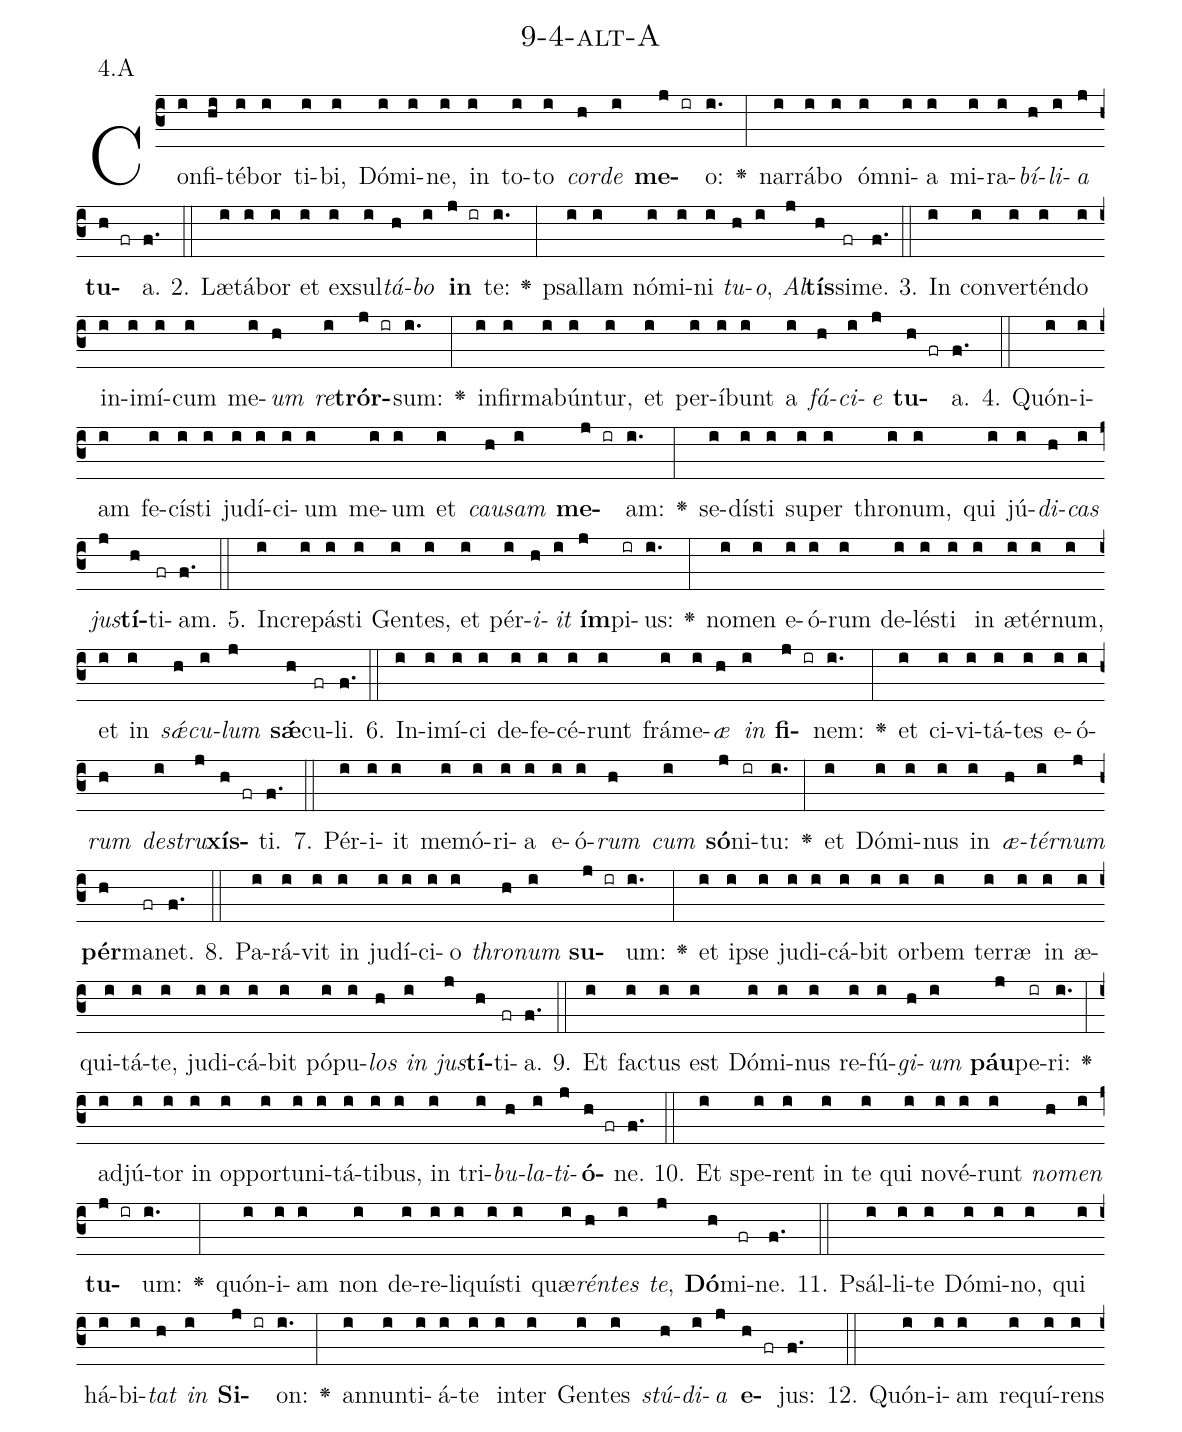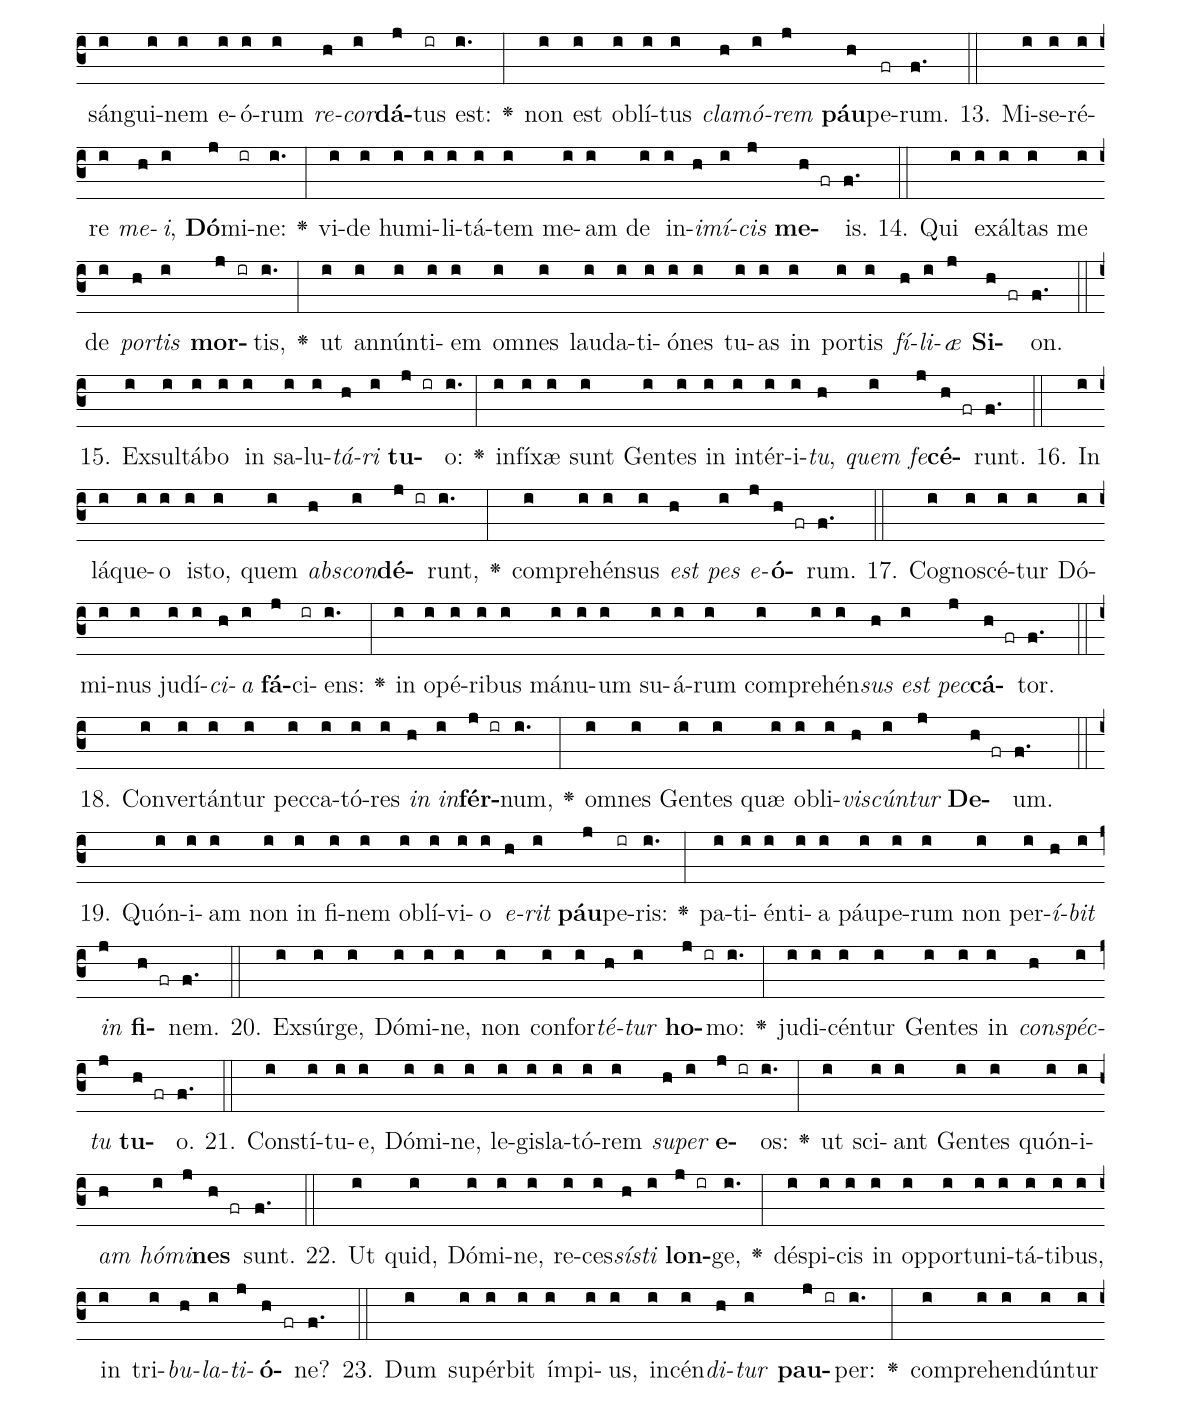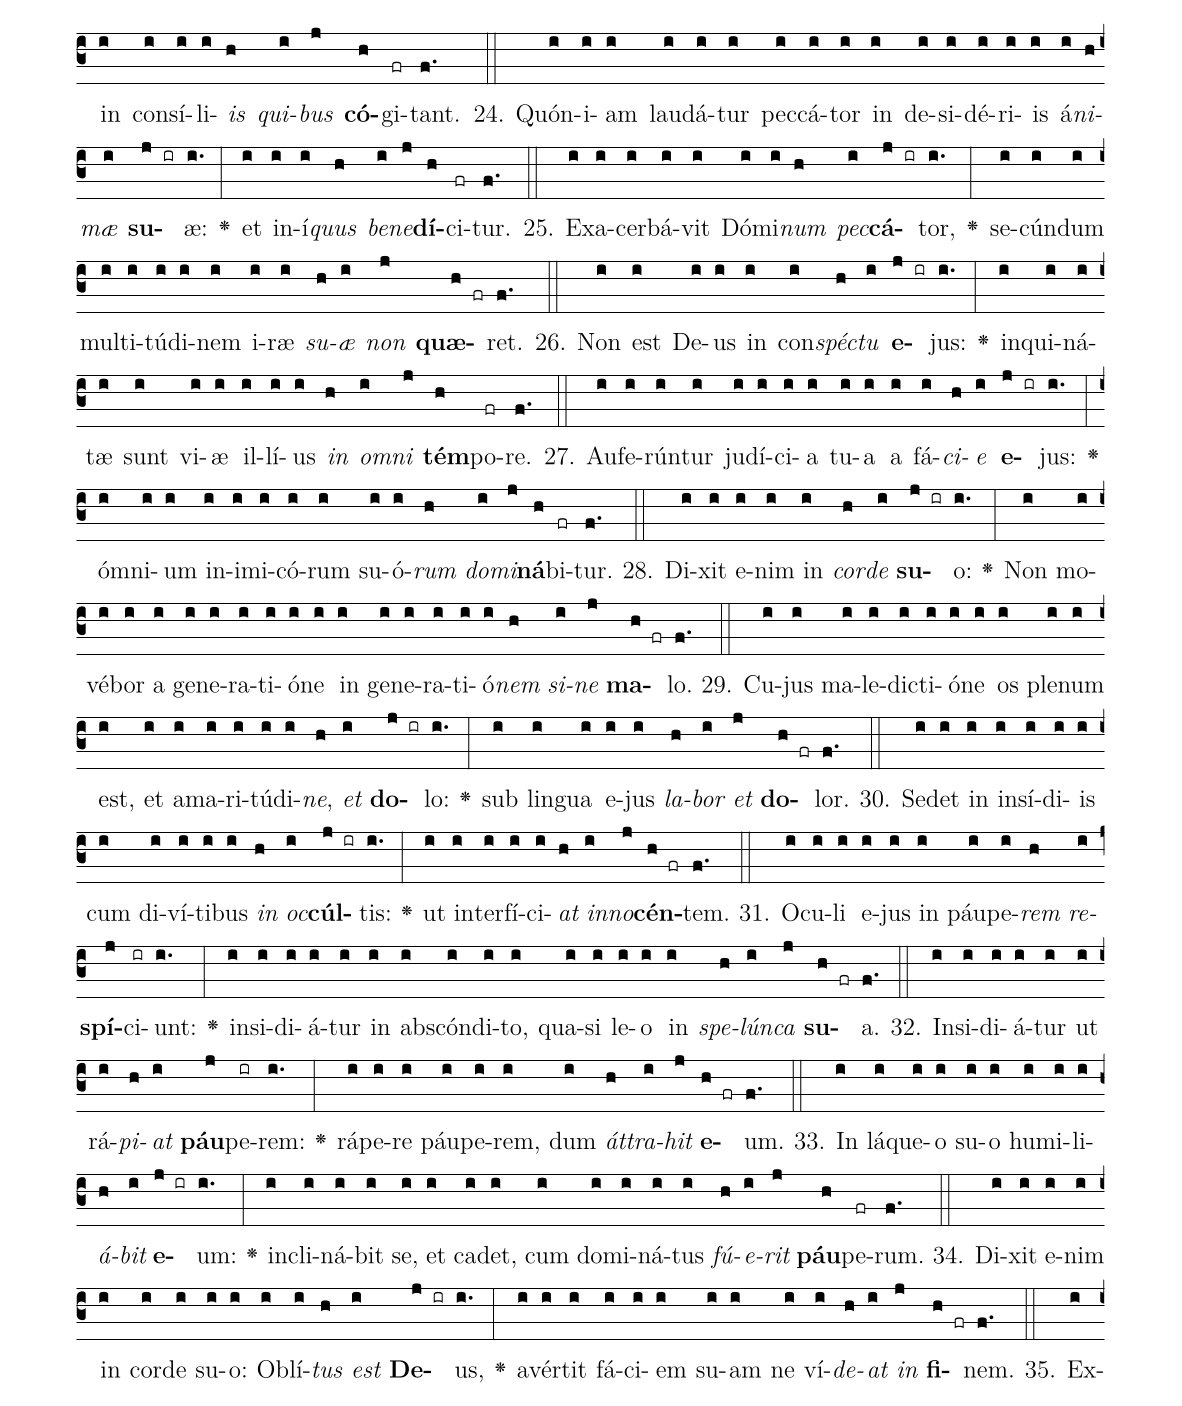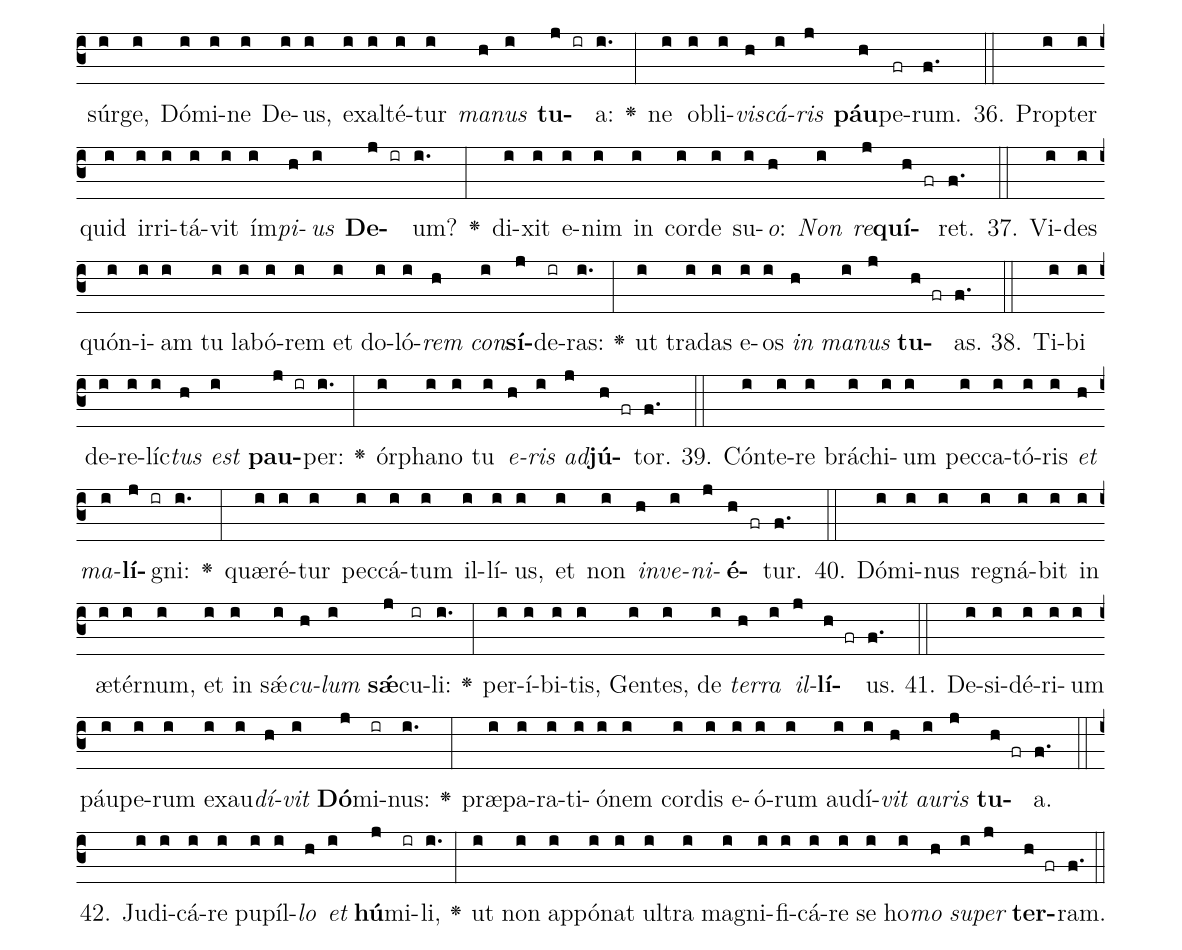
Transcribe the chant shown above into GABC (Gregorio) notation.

name: 9-4-alt-A;
annotation: 4.A;
%%
(c3)Con(i)fi(hi)té(i)bor(i) ti(i)bi,(i) Dó(i)mi(i)ne,(i) in(i) to(i)to(i) <i>cor</i>(h)<i>de</i>(i) <b>me</b>(j ir)o:(i.) <v>\greheightstar</v>(:) nar(i)rá(i)bo(i) óm(i)ni(i)a(i) mi(i)ra(i)<i>bí</i>(h)<i>li</i>(i)<i>a</i>(j) <b>tu</b>(h fr)a.(f.) (::)
2. Læ(i)tá(i)bor(i) et(i) ex(i)sul(i)<i>tá</i>(h)<i>bo</i>(i) <b>in</b>(j ir) te:(i.) <v>\greheightstar</v>(:) psal(i)lam(i) nó(i)mi(i)ni(i) <i>tu</i>(h)<i>o</i>,(i) <i>Al</i>(j)<b>tís</b>(h)si(fr)me.(f.) (::)
3. In(i) con(i)ver(i)tén(i)do(i) in(i)i(i)mí(i)cum(i) me(i)<i>um</i>(h) <i>re</i>(i)<b>trór</b>(j ir)sum:(i.) <v>\greheightstar</v>(:) in(i)fir(i)ma(i)bún(i)tur,(i) et(i) per(i)í(i)bunt(i) a(i) <i>fá</i>(h)<i>ci</i>(i)<i>e</i>(j) <b>tu</b>(h fr)a.(f.) (::)
4. Quón(i)i(i)am(i) fe(i)cís(i)ti(i) ju(i)dí(i)ci(i)um(i) me(i)um(i) et(i) <i>cau</i>(h)<i>sam</i>(i) <b>me</b>(j ir)am:(i.) <v>\greheightstar</v>(:) se(i)dís(i)ti(i) su(i)per(i) thro(i)num,(i) qui(i) jú(i)<i>di</i>(h)<i>cas</i>(i) <i>jus</i>(j)<b>tí</b>(h)ti(fr)am.(f.) (::)
5. In(i)cre(i)pás(i)ti(i) Gen(i)tes,(i) et(i) pér(i)<i>i</i>(h)<i>it</i>(i) <b>ím</b>(j)pi(ir)us:(i.) <v>\greheightstar</v>(:) no(i)men(i) e(i)ó(i)rum(i) de(i)lés(i)ti(i) in(i) æ(i)tér(i)num,(i) et(i) in(i) <i>sǽ</i>(h)<i>cu</i>(i)<i>lum</i>(j) <b>sǽ</b>(h)cu(fr)li.(f.) (::)
6. In(i)i(i)mí(i)ci(i) de(i)fe(i)cé(i)runt(i) frá(i)me(i)<i>æ</i>(h) <i>in</i>(i) <b>fi</b>(j ir)nem:(i.) <v>\greheightstar</v>(:) et(i) ci(i)vi(i)tá(i)tes(i) e(i)ó(i)<i>rum</i>(h) <i>de</i>(i)<i>stru</i>(j)<b>xís</b>(h fr)ti.(f.) (::)
7. Pér(i)i(i)it(i) me(i)mó(i)ri(i)a(i) e(i)ó(i)<i>rum</i>(h) <i>cum</i>(i) <b>só</b>(j)ni(ir)tu:(i.) <v>\greheightstar</v>(:) et(i) Dó(i)mi(i)nus(i) in(i) <i>æ</i>(h)<i>tér</i>(i)<i>num</i>(j) <b>pér</b>(h)ma(fr)net.(f.) (::)
8. Pa(i)rá(i)vit(i) in(i) ju(i)dí(i)ci(i)o(i) <i>thro</i>(h)<i>num</i>(i) <b>su</b>(j ir)um:(i.) <v>\greheightstar</v>(:) et(i) ip(i)se(i) ju(i)di(i)cá(i)bit(i) or(i)bem(i) ter(i)ræ(i) in(i) æ(i)qui(i)tá(i)te,(i) ju(i)di(i)cá(i)bit(i) pó(i)pu(i)<i>los</i>(h) <i>in</i>(i) <i>jus</i>(j)<b>tí</b>(h)ti(fr)a.(f.) (::)
9. Et(i) fac(i)tus(i) est(i) Dó(i)mi(i)nus(i) re(i)fú(i)<i>gi</i>(h)<i>um</i>(i) <b>páu</b>(j)pe(ir)ri:(i.) <v>\greheightstar</v>(:) ad(i)jú(i)tor(i) in(i) op(i)por(i)tu(i)ni(i)tá(i)ti(i)bus,(i) in(i) tri(i)<i>bu</i>(h)<i>la</i>(i)<i>ti</i>(j)<b>ó</b>(h fr)ne.(f.) (::)
10. Et(i) spe(i)rent(i) in(i) te(i) qui(i) no(i)vé(i)runt(i) <i>no</i>(h)<i>men</i>(i) <b>tu</b>(j ir)um:(i.) <v>\greheightstar</v>(:) quón(i)i(i)am(i) non(i) de(i)re(i)li(i)quís(i)ti(i) quæ(i)<i>rén</i>(h)<i>tes</i>(i) <i>te</i>,(j) <b>Dó</b>(h)mi(fr)ne.(f.) (::)
11. Psál(i)li(i)te(i) Dó(i)mi(i)no,(i) qui(i) há(i)bi(i)<i>tat</i>(h) <i>in</i>(i) <b>Si</b>(j ir)on:(i.) <v>\greheightstar</v>(:) an(i)nun(i)ti(i)á(i)te(i) in(i)ter(i) Gen(i)tes(i) <i>stú</i>(h)<i>di</i>(i)<i>a</i>(j) <b>e</b>(h fr)jus:(f.) (::)
12. Quón(i)i(i)am(i) re(i)quí(i)rens(i) sán(i)gui(i)nem(i) e(i)ó(i)rum(i) <i>re</i>(h)<i>cor</i>(i)<b>dá</b>(j)tus(ir) est:(i.) <v>\greheightstar</v>(:) non(i) est(i) ob(i)lí(i)tus(i) <i>cla</i>(h)<i>mó</i>(i)<i>rem</i>(j) <b>páu</b>(h)pe(fr)rum.(f.) (::)
13. Mi(i)se(i)ré(i)re(i) <i>me</i>(h)<i>i</i>,(i) <b>Dó</b>(j)mi(ir)ne:(i.) <v>\greheightstar</v>(:) vi(i)de(i) hu(i)mi(i)li(i)tá(i)tem(i) me(i)am(i) de(i) in(i)<i>i</i>(h)<i>mí</i>(i)<i>cis</i>(j) <b>me</b>(h fr)is.(f.) (::)
14. Qui(i) ex(i)ál(i)tas(i) me(i) de(i) <i>por</i>(h)<i>tis</i>(i) <b>mor</b>(j ir)tis,(i.) <v>\greheightstar</v>(:) ut(i) an(i)nún(i)ti(i)em(i) om(i)nes(i) lau(i)da(i)ti(i)ó(i)nes(i) tu(i)as(i) in(i) por(i)tis(i) <i>fí</i>(h)<i>li</i>(i)<i>æ</i>(j) <b>Si</b>(h fr)on.(f.) (::)
15. Ex(i)sul(i)tá(i)bo(i) in(i) sa(i)lu(i)<i>tá</i>(h)<i>ri</i>(i) <b>tu</b>(j ir)o:(i.) <v>\greheightstar</v>(:) in(i)fí(i)xæ(i) sunt(i) Gen(i)tes(i) in(i) in(i)tér(i)i(i)<i>tu</i>,(h) <i>quem</i>(i) <i>fe</i>(j)<b>cé</b>(h fr)runt.(f.) (::)
16. In(i) lá(i)que(i)o(i) is(i)to,(i) quem(i) <i>abs</i>(h)<i>con</i>(i)<b>dé</b>(j ir)runt,(i.) <v>\greheightstar</v>(:) com(i)pre(i)hén(i)sus(i) <i>est</i>(h) <i>pes</i>(i) <i>e</i>(j)<b>ó</b>(h fr)rum.(f.) (::)
17. Co(i)gno(i)scé(i)tur(i) Dó(i)mi(i)nus(i) ju(i)dí(i)<i>ci</i>(h)<i>a</i>(i) <b>fá</b>(j)ci(ir)ens:(i.) <v>\greheightstar</v>(:) in(i) o(i)pé(i)ri(i)bus(i) má(i)nu(i)um(i) su(i)á(i)rum(i) com(i)pre(i)hén(i)<i>sus</i>(h) <i>est</i>(i) <i>pec</i>(j)<b>cá</b>(h fr)tor.(f.) (::)
18. Con(i)ver(i)tán(i)tur(i) pec(i)ca(i)tó(i)res(i) <i>in</i>(h) <i>in</i>(i)<b>fér</b>(j ir)num,(i.) <v>\greheightstar</v>(:) om(i)nes(i) Gen(i)tes(i) quæ(i) ob(i)li(i)<i>vis</i>(h)<i>cún</i>(i)<i>tur</i>(j) <b>De</b>(h fr)um.(f.) (::)
19. Quón(i)i(i)am(i) non(i) in(i) fi(i)nem(i) ob(i)lí(i)vi(i)o(i) <i>e</i>(h)<i>rit</i>(i) <b>páu</b>(j)pe(ir)ris:(i.) <v>\greheightstar</v>(:) pa(i)ti(i)én(i)ti(i)a(i) páu(i)pe(i)rum(i) non(i) per(i)<i>í</i>(h)<i>bit</i>(i) <i>in</i>(j) <b>fi</b>(h fr)nem.(f.) (::)
20. Ex(i)súr(i)ge,(i) Dó(i)mi(i)ne,(i) non(i) con(i)for(i)<i>té</i>(h)<i>tur</i>(i) <b>ho</b>(j ir)mo:(i.) <v>\greheightstar</v>(:) ju(i)di(i)cén(i)tur(i) Gen(i)tes(i) in(i) <i>con</i>(h)<i>spéc</i>(i)<i>tu</i>(j) <b>tu</b>(h fr)o.(f.) (::)
21. Con(i)stí(i)tu(i)e,(i) Dó(i)mi(i)ne,(i) le(i)gis(i)la(i)tó(i)rem(i) <i>su</i>(h)<i>per</i>(i) <b>e</b>(j ir)os:(i.) <v>\greheightstar</v>(:) ut(i) sci(i)ant(i) Gen(i)tes(i) quón(i)i(i)<i>am</i>(h) <i>hó</i>(i)<i>mi</i>(j)<b>nes</b>(h fr) sunt.(f.) (::)
22. Ut(i) quid,(i) Dó(i)mi(i)ne,(i) re(i)ces(i)<i>sís</i>(h)<i>ti</i>(i) <b>lon</b>(j ir)ge,(i.) <v>\greheightstar</v>(:) dé(i)spi(i)cis(i) in(i) op(i)por(i)tu(i)ni(i)tá(i)ti(i)bus,(i) in(i) tri(i)<i>bu</i>(h)<i>la</i>(i)<i>ti</i>(j)<b>ó</b>(h fr)ne?(f.) (::)
23. Dum(i) su(i)pér(i)bit(i) ím(i)pi(i)us,(i) in(i)cén(i)<i>di</i>(h)<i>tur</i>(i) <b>pau</b>(j ir)per:(i.) <v>\greheightstar</v>(:) com(i)pre(i)hen(i)dún(i)tur(i) in(i) con(i)sí(i)li(i)<i>is</i>(h) <i>qui</i>(i)<i>bus</i>(j) <b>có</b>(h)gi(fr)tant.(f.) (::)
24. Quón(i)i(i)am(i) lau(i)dá(i)tur(i) pec(i)cá(i)tor(i) in(i) de(i)si(i)dé(i)ri(i)is(i) á(i)<i>ni</i>(h)<i>mæ</i>(i) <b>su</b>(j ir)æ:(i.) <v>\greheightstar</v>(:) et(i) in(i)í(i)<i>quus</i>(h) <i>be</i>(i)<i>ne</i>(j)<b>dí</b>(h)ci(fr)tur.(f.) (::)
25. Ex(i)a(i)cer(i)bá(i)vit(i) Dó(i)mi(i)<i>num</i>(h) <i>pec</i>(i)<b>cá</b>(j ir)tor,(i.) <v>\greheightstar</v>(:) se(i)cún(i)dum(i) mul(i)ti(i)tú(i)di(i)nem(i) i(i)ræ(i) <i>su</i>(h)<i>æ</i>(i) <i>non</i>(j) <b>quæ</b>(h fr)ret.(f.) (::)
26. Non(i) est(i) De(i)us(i) in(i) con(i)<i>spéc</i>(h)<i>tu</i>(i) <b>e</b>(j ir)jus:(i.) <v>\greheightstar</v>(:) in(i)qui(i)ná(i)tæ(i) sunt(i) vi(i)æ(i) il(i)lí(i)us(i) <i>in</i>(h) <i>om</i>(i)<i>ni</i>(j) <b>tém</b>(h)po(fr)re.(f.) (::)
27. Au(i)fe(i)rún(i)tur(i) ju(i)dí(i)ci(i)a(i) tu(i)a(i) a(i) fá(i)<i>ci</i>(h)<i>e</i>(i) <b>e</b>(j ir)jus:(i.) <v>\greheightstar</v>(:) óm(i)ni(i)um(i) in(i)i(i)mi(i)có(i)rum(i) su(i)ó(i)<i>rum</i>(h) <i>do</i>(i)<i>mi</i>(j)<b>ná</b>(h)bi(fr)tur.(f.) (::)
28. Di(i)xit(i) e(i)nim(i) in(i) <i>cor</i>(h)<i>de</i>(i) <b>su</b>(j ir)o:(i.) <v>\greheightstar</v>(:) Non(i) mo(i)vé(i)bor(i) a(i) ge(i)ne(i)ra(i)ti(i)ó(i)ne(i) in(i) ge(i)ne(i)ra(i)ti(i)ó(i)<i>nem</i>(h) <i>si</i>(i)<i>ne</i>(j) <b>ma</b>(h fr)lo.(f.) (::)
29. Cu(i)jus(i) ma(i)le(i)dic(i)ti(i)ó(i)ne(i) os(i) ple(i)num(i) est,(i) et(i) a(i)ma(i)ri(i)tú(i)di(i)<i>ne</i>,(h) <i>et</i>(i) <b>do</b>(j ir)lo:(i.) <v>\greheightstar</v>(:) sub(i) lin(i)gua(i) e(i)jus(i) <i>la</i>(h)<i>bor</i>(i) <i>et</i>(j) <b>do</b>(h fr)lor.(f.) (::)
30. Se(i)det(i) in(i) in(i)sí(i)di(i)is(i) cum(i) di(i)ví(i)ti(i)bus(i) <i>in</i>(h) <i>oc</i>(i)<b>cúl</b>(j ir)tis:(i.) <v>\greheightstar</v>(:) ut(i) in(i)ter(i)fí(i)ci(i)<i>at</i>(h) <i>in</i>(i)<i>no</i>(j)<b>cén</b>(h fr)tem.(f.) (::)
31. O(i)cu(i)li(i) e(i)jus(i) in(i) páu(i)pe(i)<i>rem</i>(h) <i>re</i>(i)<b>spí</b>(j)ci(ir)unt:(i.) <v>\greheightstar</v>(:) in(i)si(i)di(i)á(i)tur(i) in(i) abs(i)cón(i)di(i)to,(i) qua(i)si(i) le(i)o(i) in(i) <i>spe</i>(h)<i>lún</i>(i)<i>ca</i>(j) <b>su</b>(h fr)a.(f.) (::)
32. In(i)si(i)di(i)á(i)tur(i) ut(i) rá(i)<i>pi</i>(h)<i>at</i>(i) <b>páu</b>(j)pe(ir)rem:(i.) <v>\greheightstar</v>(:) rá(i)pe(i)re(i) páu(i)pe(i)rem,(i) dum(i) <i>át</i>(h)<i>tra</i>(i)<i>hit</i>(j) <b>e</b>(h fr)um.(f.) (::)
33. In(i) lá(i)que(i)o(i) su(i)o(i) hu(i)mi(i)li(i)<i>á</i>(h)<i>bit</i>(i) <b>e</b>(j ir)um:(i.) <v>\greheightstar</v>(:) in(i)cli(i)ná(i)bit(i) se,(i) et(i) ca(i)det,(i) cum(i) do(i)mi(i)ná(i)tus(i) <i>fú</i>(h)<i>e</i>(i)<i>rit</i>(j) <b>páu</b>(h)pe(fr)rum.(f.) (::)
34. Di(i)xit(i) e(i)nim(i) in(i) cor(i)de(i) su(i)o:(i) Ob(i)lí(i)<i>tus</i>(h) <i>est</i>(i) <b>De</b>(j ir)us,(i.) <v>\greheightstar</v>(:) a(i)vér(i)tit(i) fá(i)ci(i)em(i) su(i)am(i) ne(i) ví(i)<i>de</i>(h)<i>at</i>(i) <i>in</i>(j) <b>fi</b>(h fr)nem.(f.) (::)
35. Ex(i)súr(i)ge,(i) Dó(i)mi(i)ne(i) De(i)us,(i) ex(i)al(i)té(i)tur(i) <i>ma</i>(h)<i>nus</i>(i) <b>tu</b>(j ir)a:(i.) <v>\greheightstar</v>(:) ne(i) ob(i)li(i)<i>vis</i>(h)<i>cá</i>(i)<i>ris</i>(j) <b>páu</b>(h)pe(fr)rum.(f.) (::)
36. Prop(i)ter(i) quid(i) ir(i)ri(i)tá(i)vit(i) ím(i)<i>pi</i>(h)<i>us</i>(i) <b>De</b>(j ir)um?(i.) <v>\greheightstar</v>(:) di(i)xit(i) e(i)nim(i) in(i) cor(i)de(i) su(i)<i>o</i>:(h) <i>Non</i>(i) <i>re</i>(j)<b>quí</b>(h fr)ret.(f.) (::)
37. Vi(i)des(i) quón(i)i(i)am(i) tu(i) la(i)bó(i)rem(i) et(i) do(i)ló(i)<i>rem</i>(h) <i>con</i>(i)<b>sí</b>(j)de(ir)ras:(i.) <v>\greheightstar</v>(:) ut(i) tra(i)das(i) e(i)os(i) <i>in</i>(h) <i>ma</i>(i)<i>nus</i>(j) <b>tu</b>(h fr)as.(f.) (::)
38. Ti(i)bi(i) de(i)re(i)líc(i)<i>tus</i>(h) <i>est</i>(i) <b>pau</b>(j ir)per:(i.) <v>\greheightstar</v>(:) ór(i)pha(i)no(i) tu(i) <i>e</i>(h)<i>ris</i>(i) <i>ad</i>(j)<b>jú</b>(h fr)tor.(f.) (::)
39. Cón(i)te(i)re(i) brá(i)chi(i)um(i) pec(i)ca(i)tó(i)ris(i) <i>et</i>(h) <i>ma</i>(i)<b>lí</b>(j ir)gni:(i.) <v>\greheightstar</v>(:) quæ(i)ré(i)tur(i) pec(i)cá(i)tum(i) il(i)lí(i)us,(i) et(i) non(i) <i>in</i>(h)<i>ve</i>(i)<i>ni</i>(j)<b>é</b>(h fr)tur.(f.) (::)
40. Dó(i)mi(i)nus(i) re(i)gná(i)bit(i) in(i) æ(i)tér(i)num,(i) et(i) in(i) sǽ(i)<i>cu</i>(h)<i>lum</i>(i) <b>sǽ</b>(j)cu(ir)li:(i.) <v>\greheightstar</v>(:) per(i)í(i)bi(i)tis,(i) Gen(i)tes,(i) de(i) <i>ter</i>(h)<i>ra</i>(i) <i>il</i>(j)<b>lí</b>(h fr)us.(f.) (::)
41. De(i)si(i)dé(i)ri(i)um(i) páu(i)pe(i)rum(i) ex(i)au(i)<i>dí</i>(h)<i>vit</i>(i) <b>Dó</b>(j)mi(ir)nus:(i.) <v>\greheightstar</v>(:) præ(i)pa(i)ra(i)ti(i)ó(i)nem(i) cor(i)dis(i) e(i)ó(i)rum(i) au(i)dí(i)<i>vit</i>(h) <i>au</i>(i)<i>ris</i>(j) <b>tu</b>(h fr)a.(f.) (::)
42. Ju(i)di(i)cá(i)re(i) pu(i)píl(i)<i>lo</i>(h) <i>et</i>(i) <b>hú</b>(j)mi(ir)li,(i.) <v>\greheightstar</v>(:) ut(i) non(i) ap(i)pó(i)nat(i) ul(i)tra(i) ma(i)gni(i)fi(i)cá(i)re(i) se(i) ho(i)<i>mo</i>(h) <i>su</i>(i)<i>per</i>(j) <b>ter</b>(h fr)ram.(f.) (::)
